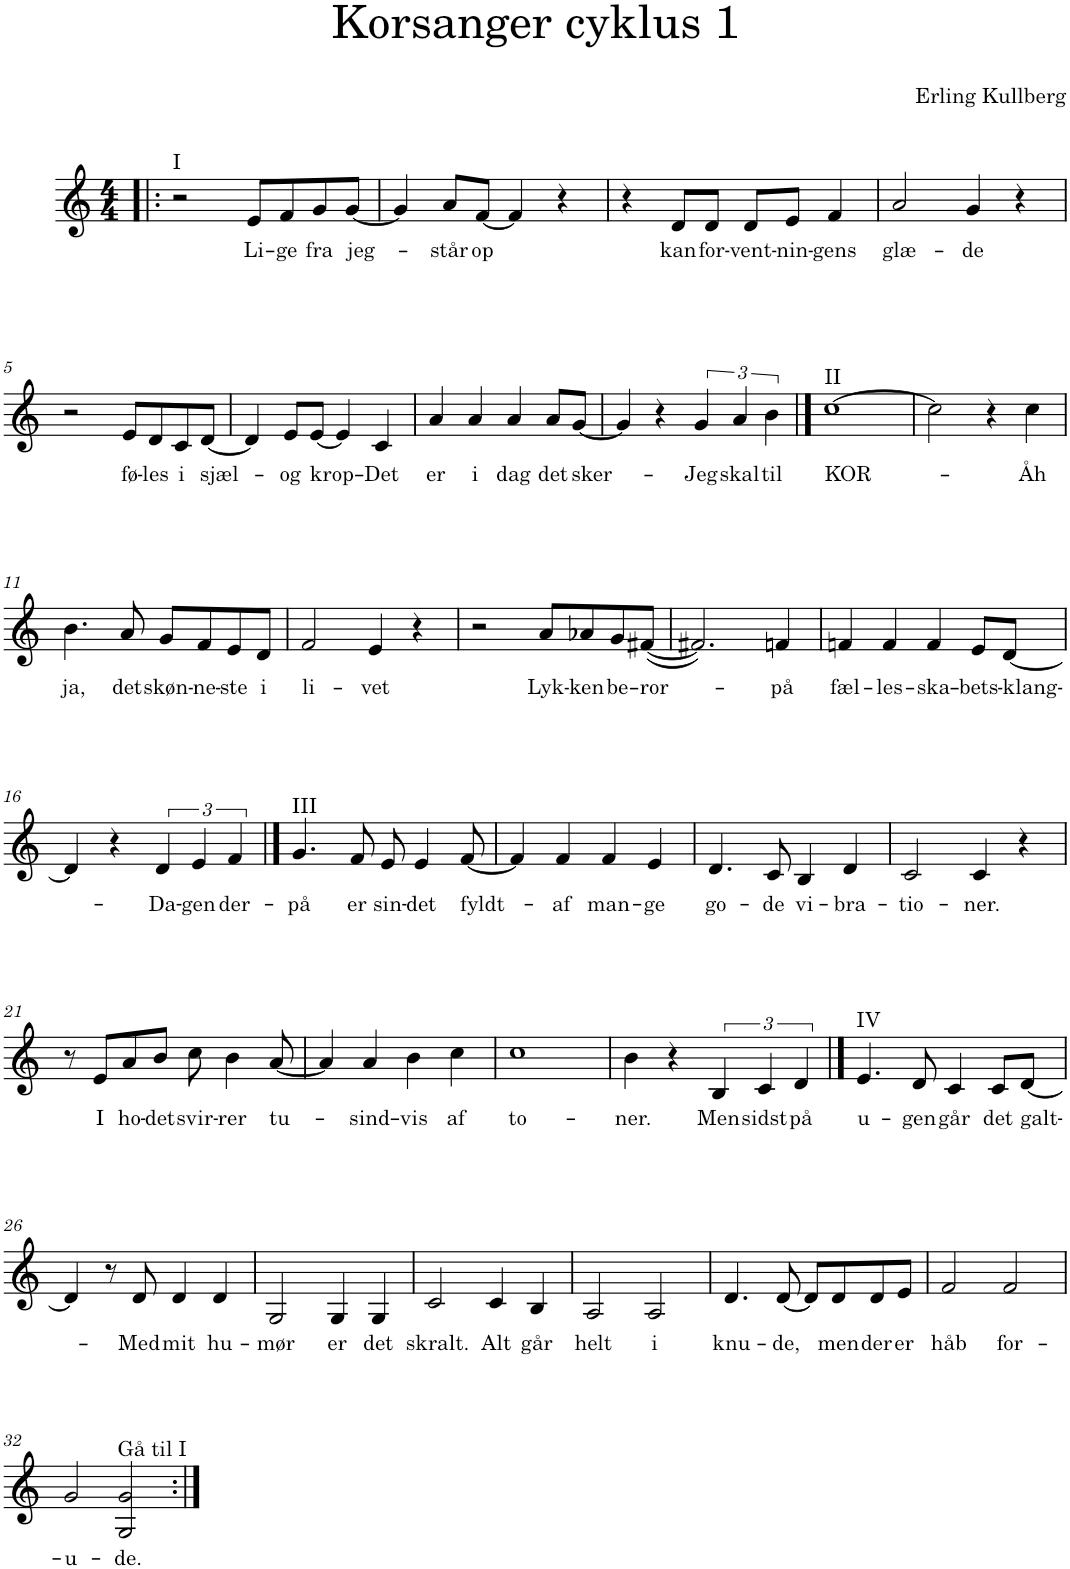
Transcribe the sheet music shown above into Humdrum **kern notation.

**kern	**text
*part1	*part1
*staff1	*staff1
*I"Piano	*
*I'Pno.	*
*clefG2	*
*k[]	*
*M4/4	*
=1!|:	=1!|:
!LO:TX:a:t=I	!
2r	.
!	!LO:LY:b
8e/L	Li-
!	!LO:LY:b
8f/	-ge
!	!LO:LY:b
8g/	fra
!	!LO:LY:b
[8g/J	jeg-
=2	=2
4g/]	.
!	!LO:LY:b
8a/L	-står
!	!LO:LY:b
[8f/J	op
4f/]	.
4r	.
=3	=3
4r	.
!	!LO:LY:b
8d/L	kan
!	!LO:LY:b
8d/J	for-
!	!LO:LY:b
8d/L	-vent-
!	!LO:LY:b
8e/J	-nin-
!	!LO:LY:b
4f/	-gens
=4	=4
!	!LO:LY:b
2a/	glæ-
!	!LO:LY:b
4g/	-de
4r	.
!!LO:LB:g=z
=5	=5
2r	.
!	!LO:LY:b
8e/L	fø-
!	!LO:LY:b
8d/	-les
!	!LO:LY:b
8c/	i
!	!LO:LY:b
[8d/J	sjæl-
=6	=6
4d/]	.
!	!LO:LY:b
8e/L	-og
!	!LO:LY:b
[8e/J	krop-
4e/]	.
!	!LO:LY:b
4c/	-Det
=7	=7
!	!LO:LY:b
4a/	er
!	!LO:LY:b
4a/	i
!	!LO:LY:b
4a/	dag
!	!LO:LY:b
8a/L	det
!	!LO:LY:b
[8g/J	sker-
=8	=8
4g/]	.
4r	.
!	!LO:LY:b
6g/	-Jeg
!	!LO:LY:b
6a/	skal
!	!LO:LY:b
6b\	til
==9	==9
!LO:TX:a:t=II	!
!	!LO:LY:b
[1cc	KOR-
=10	=10
2cc\]	.
4r	.
!	!LO:LY:b
4cc\	Åh
!!LO:LB:g=z
=11	=11
!	!LO:LY:b
4.b\	ja,
!	!LO:LY:b
8a/	det
!	!LO:LY:b
8g/L	skøn-
!	!LO:LY:b
8f/	-ne-
!	!LO:LY:b
8e/	-ste
!	!LO:LY:b
8d/J	i
=12	=12
!	!LO:LY:b
2f/	li-
!	!LO:LY:b
4e/	-vet
4r	.
=13	=13
2r	.
!	!LO:LY:b
8a/L	Lyk-
!	!LO:LY:b
8a-X/	-ken
!	!LO:LY:b
8g/	be-
!	!LO:LY:b
([8f#X/J	-ror-
=14	=14
2.f#X/])	.
!	!LO:LY:b
4fn/	-på
=15	=15
!	!LO:LY:b
4fn/	fæl-
!	!LO:LY:b
4f/	-les-
!	!LO:LY:b
4f/	-ska-
!	!LO:LY:b
8e/L	-bets-
!	!LO:LY:b
[8d/J	-klang-
!!LO:LB:g=z
=16	=16
4d/]	.
4r	.
!	!LO:LY:b
6d/	-Da-
!	!LO:LY:b
6e/	-gen
!	!LO:LY:b
6f/	der-
==17	==17
!LO:TX:a:t=III	!
!	!LO:LY:b
4.g/	-på
!	!LO:LY:b
8f/	er
!	!LO:LY:b
8e/	sin-
!	!LO:LY:b
4e/	-det
!	!LO:LY:b
[8f/	fyldt-
=18	=18
4f/]	.
!	!LO:LY:b
4f/	-af
!	!LO:LY:b
4f/	man-
!	!LO:LY:b
4e/	-ge
=19	=19
!	!LO:LY:b
4.d/	go-
!	!LO:LY:b
8c/	-de
!	!LO:LY:b
4B/	vi-
!	!LO:LY:b
4d/	-bra-
=20	=20
!	!LO:LY:b
2c/	-tio-
!	!LO:LY:b
4c/	-ner.
4r	.
!!LO:LB:g=z
=21	=21
8r	.
!	!LO:LY:b
8e/L	I
!	!LO:LY:b
8a/	ho-
!	!LO:LY:b
8b/J	-det
!	!LO:LY:b
8cc\	svir-
!	!LO:LY:b
4b\	-rer
!	!LO:LY:b
[8a/	tu-
=22	=22
4a/]	.
!	!LO:LY:b
4a/	-sind-
!	!LO:LY:b
4b\	-vis
!	!LO:LY:b
4cc\	af
=23	=23
!	!LO:LY:b
1cc	to-
=24	=24
!	!LO:LY:b
4b\	ner.
4r	.
!	!LO:LY:b
6B/	Men
!	!LO:LY:b
6c/	sidst
!	!LO:LY:b
6d/	på
==25	==25
!LO:TX:a:t=IV	!
!	!LO:LY:b
4.e/	u-
!	!LO:LY:b
8d/	-gen
!	!LO:LY:b
4c/	går
!	!LO:LY:b
8c/L	det
!	!LO:LY:b
[8d/J	galt-
!!LO:LB:g=z
=26	=26
4d/]	.
8r	.
!	!LO:LY:b
8d/	-Med
!	!LO:LY:b
4d/	mit
!	!LO:LY:b
4d/	hu-
=27	=27
!	!LO:LY:b
2G/	-mør
!	!LO:LY:b
4G/	er
!	!LO:LY:b
4G/	det
=28	=28
!	!LO:LY:b
2c/	skralt.
!	!LO:LY:b
4c/	Alt
!	!LO:LY:b
4B/	går
=29	=29
!	!LO:LY:b
2A/	helt
!	!LO:LY:b
2A/	i
=30	=30
!	!LO:LY:b
4.d/	knu-
!	!LO:LY:b
[8d/	-de,
8d/L]	.
!	!LO:LY:b
8d/	men
!	!LO:LY:b
8d/	der
!	!LO:LY:b
8e/J	er
=31	=31
!	!LO:LY:b
2f/	håb
!	!LO:LY:b
2f/	for-
!!LO:LB:g=z
=32	=32
!	!LO:LY:b
2g/	-u-
!LO:TX:a:t=Gå til I	!
!	!LO:LY:b
2G/ 2g/	-de.
=:|!	=:|!
*-	*-
